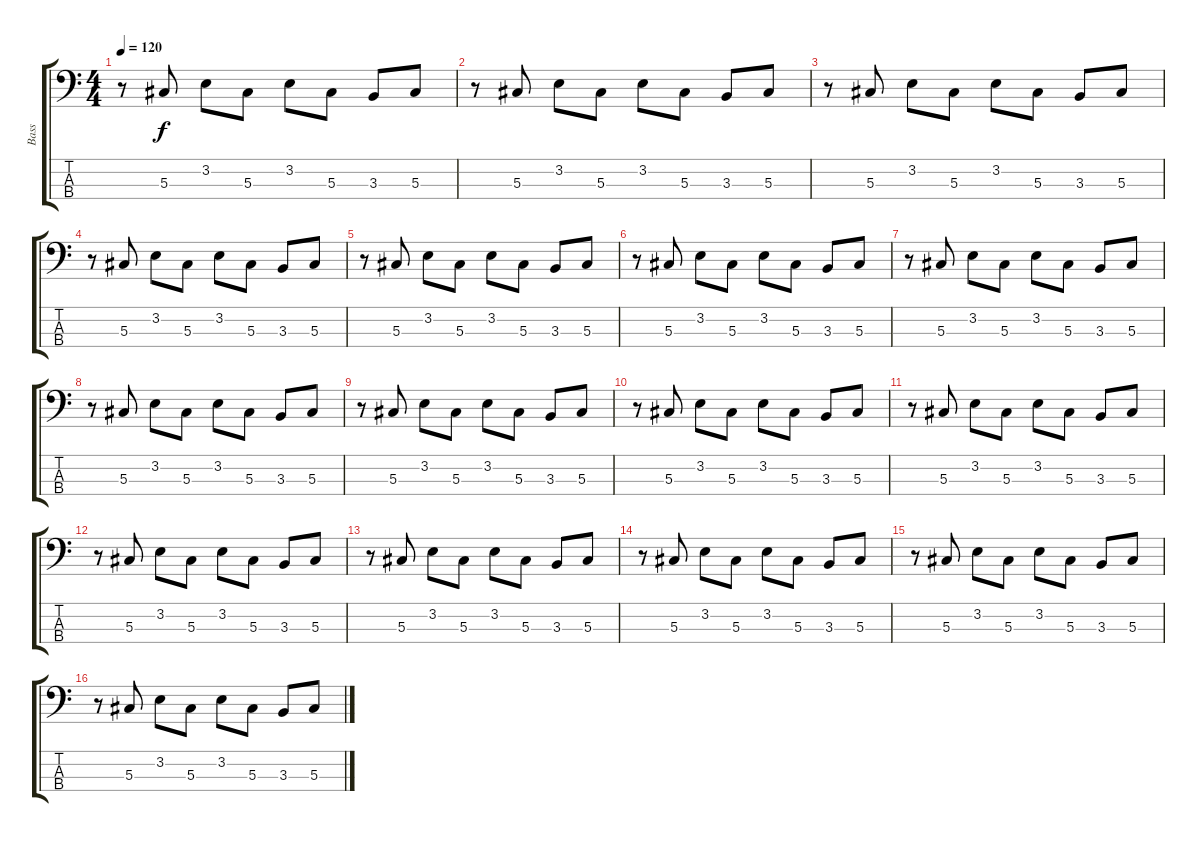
\track ("Bass" "Bass") {instrument electricbassfinger}
\staff {score tabs}
\tuning (Gb2 Db2 Ab1 Eb1) {hide}
\ts (4 4)
\tempo 120
\clef f4
\ks c
r.8{dy f} 5.3.8 3.2.8 5.3.8 3.2.8 5.3.8 3.3.8 5.3.8 |
r.8 5.3.8 3.2.8 5.3.8 3.2.8 5.3.8 3.3.8 5.3.8 |
r.8 5.3.8 3.2.8 5.3.8 3.2.8 5.3.8 3.3.8 5.3.8 |
r.8 5.3.8 3.2.8 5.3.8 3.2.8 5.3.8 3.3.8 5.3.8 |
r.8 5.3.8 3.2.8 5.3.8 3.2.8 5.3.8 3.3.8 5.3.8 |
r.8 5.3.8 3.2.8 5.3.8 3.2.8 5.3.8 3.3.8 5.3.8 |
r.8 5.3.8 3.2.8 5.3.8 3.2.8 5.3.8 3.3.8 5.3.8 |
r.8 5.3.8 3.2.8 5.3.8 3.2.8 5.3.8 3.3.8 5.3.8 |
r.8 5.3.8 3.2.8 5.3.8 3.2.8 5.3.8 3.3.8 5.3.8 |
r.8 5.3.8 3.2.8 5.3.8 3.2.8 5.3.8 3.3.8 5.3.8 |
r.8 5.3.8 3.2.8 5.3.8 3.2.8 5.3.8 3.3.8 5.3.8 |
r.8 5.3.8 3.2.8 5.3.8 3.2.8 5.3.8 3.3.8 5.3.8 |
r.8 5.3.8 3.2.8 5.3.8 3.2.8 5.3.8 3.3.8 5.3.8 |
r.8 5.3.8 3.2.8 5.3.8 3.2.8 5.3.8 3.3.8 5.3.8 |
r.8 5.3.8 3.2.8 5.3.8 3.2.8 5.3.8 3.3.8 5.3.8 |
r.8 5.3.8 3.2.8 5.3.8 3.2.8 5.3.8 3.3.8 5.3.8
